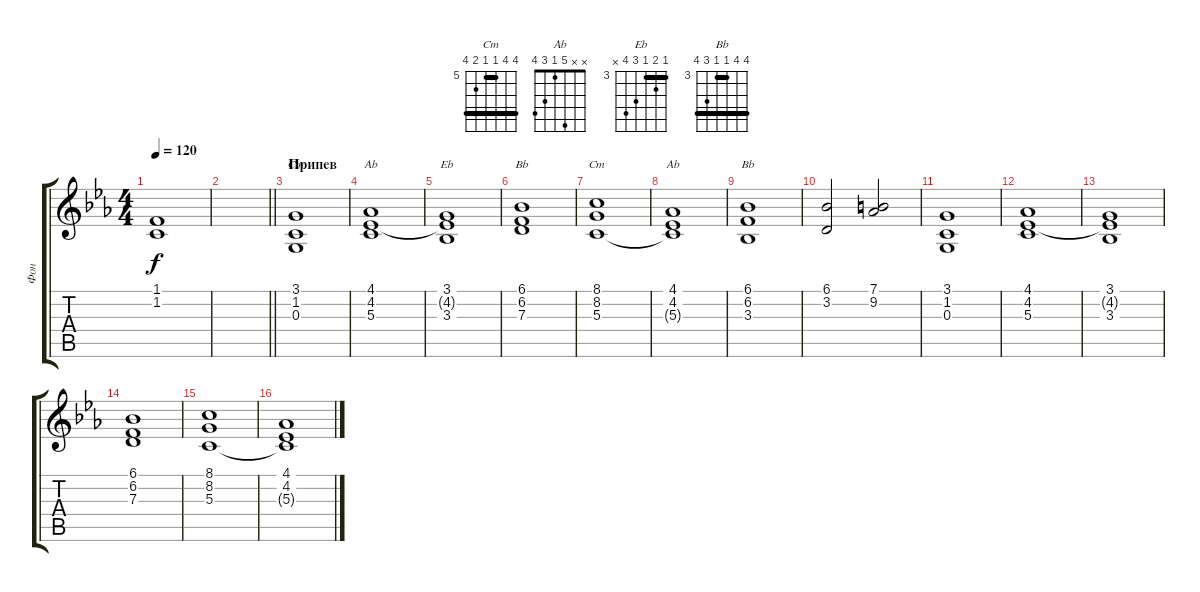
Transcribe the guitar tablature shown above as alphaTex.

\track ("Фон" "Фон") {instrument pad2warm}
\staff {score tabs}
\tuning (E4 B3 G3 D3 A2 E2) {hide}
\chord ("Cm" 3 1 0 1 3 x)
\chord ("Ab" x 4 5 1 x 4)
\chord ("Eb" 3 4 3 5 6 x) {firstfret 3 barre 3}
\chord ("Bb" 6 x 7 3 x 6) {firstfret 3}
\chord ("Cm" 8 8 5 5 6 8) {firstfret 5 barre (5 8)}
\chord ("Ab" x x 5 1 3 4)
\chord ("Bb" 6 6 3 3 5 6) {firstfret 3 barre (3 6)}
\ts (4 4)
\tempo 120
\clef g2
\ks cminor
(1.1{t} 1.2{t}).1{dy f} |
\barLineRight lightlight
|
\section ("" "Припев")
(3.1 1.2 0.3).1{ch "Cm" volume 8} |
(4.1 4.2 5.3).1{ch "Ab"} |
(3.1 4.2{t} 3.3).1{ch "Eb"} |
(6.1 6.2 7.3).1{ch "Bb"} |
(8.1 8.2 5.3).1{ch "Cm"} |
(4.1 4.2 5.3{t}).1{ch "Ab"} |
(6.1 6.2 3.3).1{ch "Bb"} |
(6.1 3.2).2 (7.1 9.2).2 |
(3.1 1.2 0.3).1 |
(4.1 4.2 5.3).1 |
(3.1 4.2{t} 3.3).1 |
(6.1 6.2 7.3).1 |
(8.1 8.2 5.3).1 |
(4.1 4.2 5.3{t}).1
